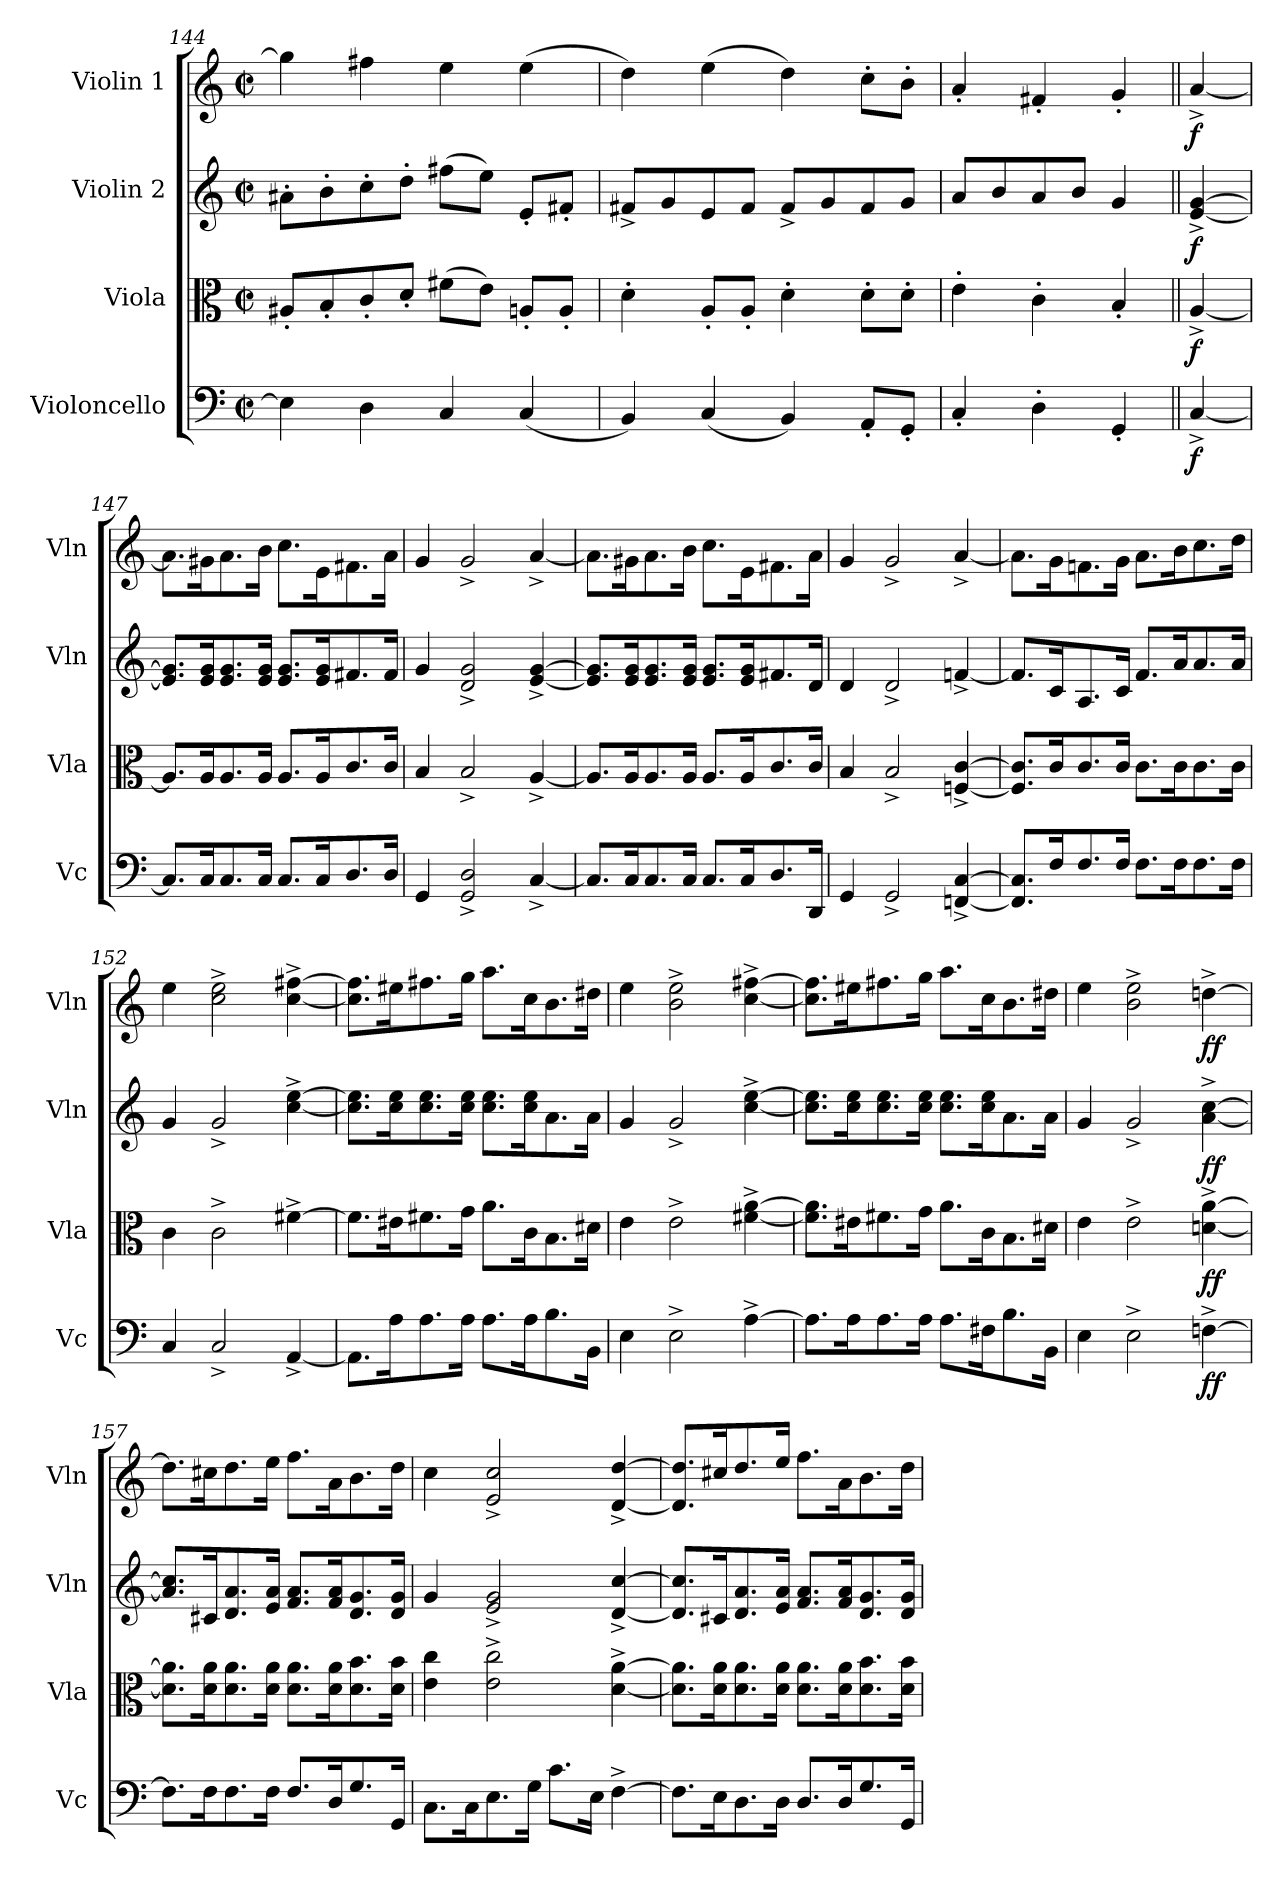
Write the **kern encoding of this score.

**kern	**dynam	**kern	**dynam	**kern	**dynam	**kern	**dynam
*part4	*part4	*part3	*part3	*part2	*part2	*part1	*part1
*staff4	*staff4	*staff3	*staff3	*staff2	*staff2	*staff1	*staff1
*I"Violoncello	*	*I"Viola	*	*I"Violin 2	*	*I"Violin 1	*
*I'Vc	*	*I'Vla	*	*I'Vln	*	*I'Vln	*
*clefF4	*	*clefC3	*	*clefG2	*	*clefG2	*
*k[]	*	*k[]	*	*k[]	*	*k[]	*
*M2/2	*	*M2/2	*	*M2/2	*	*M2/2	*
*met(c|)	*	*met(c|)	*	*met(c|)	*	*met(c|)	*
=144	=144	=144	=144	=144	=144	=144	=144
4E\]	.	8A#X'/L	.	8a#X'\L	.	4gg\]	.
.	.	8B'/	.	8b'\	.	.	.
4D\	.	8c'/	.	8cc'\	.	4ff#X\	.
.	.	8d'/J	.	8dd'\J	.	.	.
4C/	.	(8f#X\L	.	(8ff#X\L	.	4ee\	.
.	.	8e\J)	.	8ee\J)	.	.	.
(4C/	.	8An'/L	.	8e'/L	.	(4ee\	.
.	.	8A'/J	.	8f#X'/J	.	.	.
!!LO:PB:g=z
=145	=145	=145	=145	=145	=145	=145	=145
4BB/)	.	4d'\	.	8f#X^/L	.	4dd\)	.
.	.	.	.	8g/	.	.	.
(4C/	.	8A'/L	.	8e/	.	(4ee\	.
.	.	8A'/J	.	8f#/J	.	.	.
4BB/)	.	4d'\	.	8f#^/L	.	4dd\)	.
.	.	.	.	8g/	.	.	.
8AA'/L	.	8d'\L	.	8f#/	.	8cc'\L	.
8GG'/J	.	8d'\J	.	8g/J	.	8b'\J	.
=146	=146	=146	=146	=146	=146	=146	=146
4C'/	.	4e'\	.	8a/L	.	4a'/	.
.	.	.	.	8b/	.	.	.
4D'\	.	4c'\	.	8a/	.	4f#X'/	.
.	.	.	.	8b/J	.	.	.
4GG'/	.	4B'/	.	4g/	.	4g'/	.
=146X10||	=146X10||	=146X10||	=146X10||	=146X10||	=146X10||	=146X10||	=146X10||
!	!LO:DY:b	!	!LO:DY:b	!	!LO:DY:b	!	!LO:DY:b
[4C^>/	f	[4A^>/	f	[4e/^> [4g/^>	f	[4a^/	f
=147	=147	=147	=147	=147	=147	=147	=147
8.C/L]	.	8.A/L]	.	8.e/] 8.g/]L	.	8.a\L]	.
16C/K	.	16A/K	.	16e/ 16g/K	.	16g#X\K	.
8.C/	.	8.A/	.	8.e/ 8.g/	.	8.a\	.
16C/Jk	.	16A/Jk	.	16e/ 16g/Jk	.	16b\Jk	.
8.C/L	.	8.A/L	.	8.e/ 8.g/L	.	8.cc\L	.
16C/K	.	16A/K	.	16e/ 16g/K	.	16e\K	.
8.D/	.	8.c/	.	8.f#X/	.	8.f#X\	.
16D/Jk	.	16c/Jk	.	16f#/Jk	.	16a\Jk	.
=148	=148	=148	=148	=148	=148	=148	=148
4GG/	.	4B/	.	4g/	.	4g/	.
2GG/^ 2D/^	.	2B^/	.	2d/^ 2g/^	.	2g^>/	.
[4C^>/	.	[4A^>/	.	[4e/^> [4g/^>	.	[4a^/	.
=149	=149	=149	=149	=149	=149	=149	=149
8.C/L]	.	8.A/L]	.	8.e/] 8.g/]L	.	8.a\L]	.
16C/K	.	16A/K	.	16e/ 16g/K	.	16g#X\K	.
8.C/	.	8.A/	.	8.e/ 8.g/	.	8.a\	.
16C/Jk	.	16A/Jk	.	16e/ 16g/Jk	.	16b\Jk	.
8.C/L	.	8.A/L	.	8.e/ 8.g/L	.	8.cc\L	.
16C/K	.	16A/K	.	16e/ 16g/K	.	16e\K	.
8.D/	.	8.c/	.	8.f#X/	.	8.f#X\	.
16DD/Jk	.	16c/Jk	.	16d/Jk	.	16a\Jk	.
=150	=150	=150	=150	=150	=150	=150	=150
4GG/	.	4B/	.	4d/	.	4g/	.
2GG^/	.	2B^/	.	2d^/	.	2g^>/	.
[4FFn/^> [4C/^>	.	[4Fn/^> [4c/^>	.	[4fn^>/	.	[4a^/	.
!!LO:LB:g=z
=151	=151	=151	=151	=151	=151	=151	=151
8.FF/] 8.C/]L	.	8.F/] 8.c/]L	.	8.f/L]	.	8.a\L]	.
16F/K	.	16c/K	.	16c/K	.	16g\K	.
8.F/	.	8.c/	.	8.A/	.	8.fn\	.
16F/Jk	.	16c/Jk	.	16c/Jk	.	16g\Jk	.
8.F\L	.	8.c\L	.	8.f/L	.	8.a\L	.
16F\K	.	16c\K	.	16a/K	.	16b\K	.
8.F\	.	8.c\	.	8.a/	.	8.cc\	.
16F\Jk	.	16c\Jk	.	16a/Jk	.	16dd\Jk	.
!!LO:LB:g=z
=152	=152	=152	=152	=152	=152	=152	=152
4C/	.	4c\	.	4g/	.	4ee\	.
2C^/	.	2c^\	.	2g^/	.	2cc\^ 2ee\^	.
[4AA^>/	.	[4f#X^>\	.	[4cc\^> [4ee\^>	.	[4cc\^ [4ff#X\^	.
=153	=153	=153	=153	=153	=153	=153	=153
8.AA\L]	.	8.f#\L]	.	8.cc\] 8.ee\]L	.	8.cc\] 8.ff#\]L	.
16A\K	.	16e#X\K	.	16cc\ 16ee\K	.	16ee#X\K	.
8.A\	.	8.f#X\	.	8.cc\ 8.ee\	.	8.ff#X\	.
16A\Jk	.	16g\Jk	.	16cc\ 16ee\Jk	.	16gg\Jk	.
8.A\L	.	8.a\L	.	8.cc\ 8.ee\L	.	8.aa\L	.
16A\K	.	16c\K	.	16cc\ 16ee\K	.	16cc\K	.
8.B\	.	8.B\	.	8.a\	.	8.b\	.
16BB\Jk	.	16d#X\Jk	.	16a\Jk	.	16dd#X\Jk	.
=154	=154	=154	=154	=154	=154	=154	=154
4E\	.	4e\	.	4g/	.	4ee\	.
2E^\	.	2e^\	.	2g^/	.	2b\^ 2ee\^	.
[4A^>\	.	[4f#X\^> [4a\^>	.	[4cc\^> [4ee\^>	.	[4cc\^ [4ff#X\^	.
=155	=155	=155	=155	=155	=155	=155	=155
8.A\L]	.	8.f#\] 8.a\]L	.	8.cc\] 8.ee\]L	.	8.cc\] 8.ff#\]L	.
16A\K	.	16e#X\K	.	16cc\ 16ee\K	.	16ee#X\K	.
8.A\	.	8.f#X\	.	8.cc\ 8.ee\	.	8.ff#X\	.
16A\Jk	.	16g\Jk	.	16cc\ 16ee\Jk	.	16gg\Jk	.
8.A\L	.	8.a\L	.	8.cc\ 8.ee\L	.	8.aa\L	.
16F#X\K	.	16c\K	.	16cc\ 16ee\K	.	16cc\K	.
8.B\	.	8.B\	.	8.a\	.	8.b\	.
16BB\Jk	.	16d#X\Jk	.	16a\Jk	.	16dd#X\Jk	.
=156	=156	=156	=156	=156	=156	=156	=156
4E\	.	4e\	.	4g/	.	4ee\	.
2E^\	.	2e^\	.	2g^/	.	2b\^ 2ee\^	.
!	!LO:DY:b	!	!LO:DY:b	!	!LO:DY:b	!	!LO:DY:b
[4Fn^>\	ff	[4dn\^> [4a\^>	ff	[4a\^> [4cc\^>	ff	[4ddn^\	ff
=157	=157	=157	=157	=157	=157	=157	=157
8.F\L]	.	8.d\] 8.a\]L	.	8.a/] 8.cc/]L	.	8.dd\L]	.
16F\K	.	16d\ 16a\K	.	16c#X/K	.	16cc#X\K	.
8.F\	.	8.d\ 8.a\	.	8.d/ 8.a/	.	8.dd\	.
16F\Jk	.	16d\ 16a\Jk	.	16e/ 16a/Jk	.	16ee\Jk	.
8.F/L	.	8.d\ 8.a\L	.	8.f/ 8.a/L	.	8.ff\L	.
16D/K	.	16d\ 16a\K	.	16f/ 16a/K	.	16a\K	.
8.G/	.	8.d\ 8.b\	.	8.d/ 8.g/	.	8.b\	.
16GG/Jk	.	16d\ 16b\Jk	.	16d/ 16g/Jk	.	16dd\Jk	.
=158	=158	=158	=158	=158	=158	=158	=158
8.C\L	.	4e\ 4cc\	.	4g/	.	4cc\	.
16C\K	.	.	.	.	.	.	.
8.E\	.	2e\^ 2cc\^	.	2e/^ 2g/^	.	2e/^ 2cc/^	.
16G\Jk	.	.	.	.	.	.	.
8.c\L	.	.	.	.	.	.	.
16E\Jk	.	.	.	.	.	.	.
[4F^>\	.	[4d\^> [4a\^>	.	[4d/^> [4cc/^>	.	[4d/^ [4dd/^	.
!!LO:LB:g=z
=159	=159	=159	=159	=159	=159	=159	=159
8.F\L]	.	8.d\] 8.a\]L	.	8.d/] 8.cc/]L	.	8.d/] 8.dd/]L	.
16E\K	.	16d\ 16a\K	.	16c#X/K	.	16cc#X/K	.
8.D\	.	8.d\ 8.a\	.	8.d/ 8.a/	.	8.dd/	.
16D\Jk	.	16d\ 16a\Jk	.	16e/ 16a/Jk	.	16ee/Jk	.
8.D/L	.	8.d\ 8.a\L	.	8.f/ 8.a/L	.	8.ff\L	.
16D/K	.	16d\ 16a\K	.	16f/ 16a/K	.	16a\K	.
8.G/	.	8.d\ 8.b\	.	8.d/ 8.g/	.	8.b\	.
16GG/Jk	.	16d\ 16b\Jk	.	16d/ 16g/Jk	.	16dd\Jk	.
=	=	=	=	=	=	=	=
*-	*-	*-	*-	*-	*-	*-	*-
